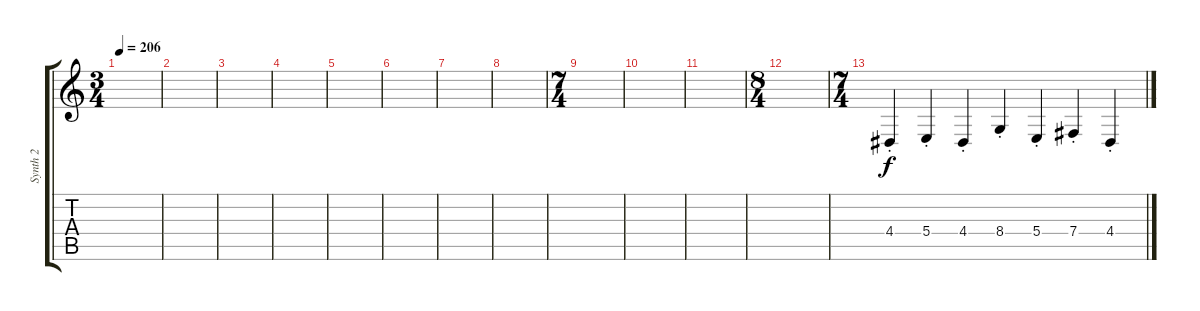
\track ("Synth 2" "Synth 2") {instrument frenchhorn}
\staff {score tabs}
\tuning (Db4 Ab3 E3 B2 Gb2 Db2) {hide}
\ts (3 4)
\tempo 206
\clef g2
\ks c
|
|
|
|
|
|
|
|
\ts (7 4)
|
|
|
\ts (8 4)
|
\ts (7 4)
4.4{st}.4{volume 9 instrument frenchhorn} 5.4{st}.4 4.4{st}.4 8.4{st}.4 5.4{st}.4 7.4{st}.4 4.4{st}.4
